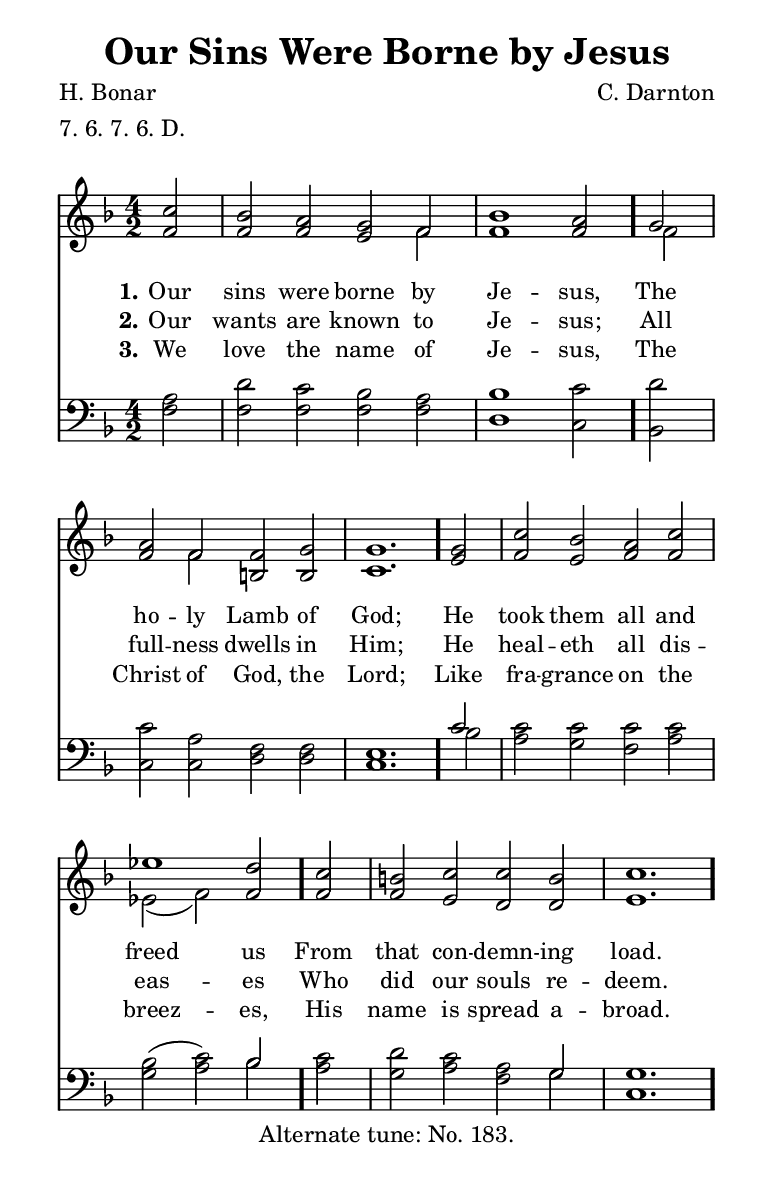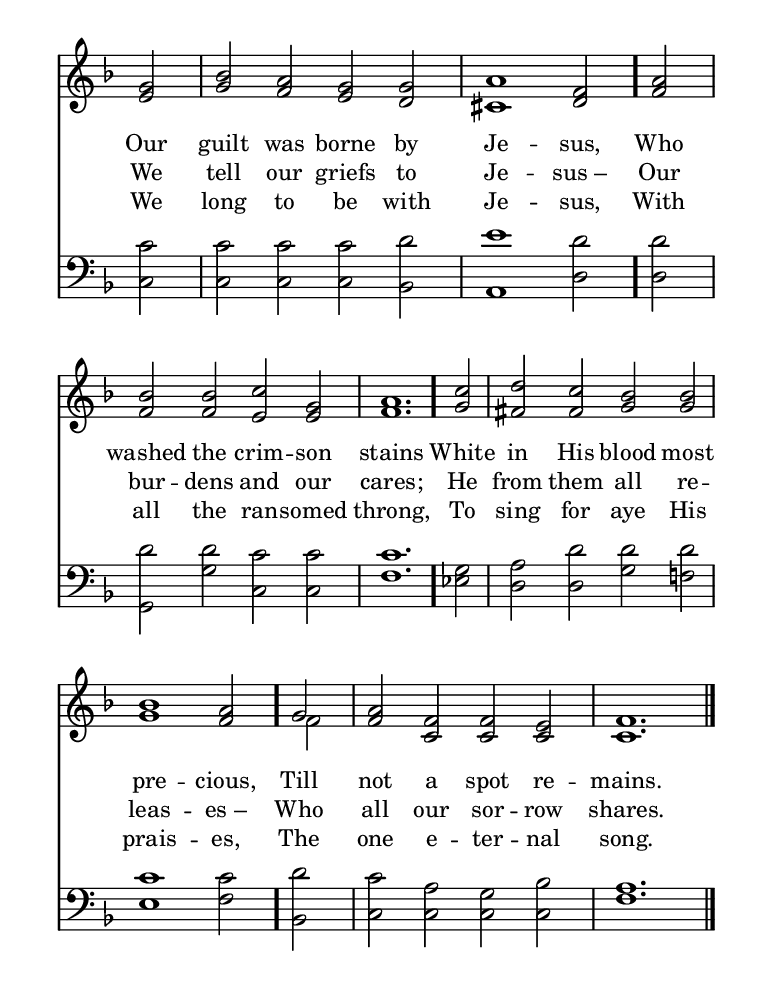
\include "common/global.ily"
\paper {
  \include "common/paper.ily"
  oddFooterMarkup = \markup { \fill-line { \on-the-fly \first-page "Alternate tune: No. 183." } }
}

\header{
  hymnnumber = "189"
  title = "Our Sins Were Borne by Jesus"
  tunename = "Bridlington"
  meter = "7. 6. 7. 6. D."
  poet = "H. Bonar"
  composer = "C. Darnton"
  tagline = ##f
}

global = {
  \include "common/overrides.ily"
  \override Staff.TimeSignature.style = #'numbered
  \time 4/2
  \override Score.MetronomeMark.transparent = ##t % hide all fermata changes too
  \tempo 2=90
  \key f \major
  \partial 2
  \autoBeamOff
}

notesSoprano = {
\global
\relative c'' {

  c2 | bes a g f | bes1 a2
  g2 | a f f g | g1. \eogbreak
  g2 | c bes a c | ees1 d2
  c2 | b c c b | c1. \eogbreak
  g2 | bes a g g | a1 f2
  a2 | bes bes c g | a1. \eogbreak
  c2 | d c bes bes | bes1 a2
  g2 | a f f e | f1.

  \bar "|."

}
}

notesAlto = {
\global
\relative e' {

  f2 | f f e f | f1 f2
  f2 | f f b, b | c1.
  e2 | f e f f | ees( f) f
  f2 | f e d d | e1.
  e2 | g f e d | cis1 d2
  f2 | f f e e | f1.
  g2 | fis fis g g | g1 f2
  f2 | f c c c | c1.

}
}

notesTenor = {
\global
\relative a {

  a2 | d c bes a | bes1 c2
  d2 | c a f f | e1.
  c'2 | c c c c | bes( c) bes
  c2 | d c a g | g1.
  c2 | c c c d | e1 d2
  d2 | d d c c | c1.
  g2 | a d d d | c1 c2
  d2 | c a g bes | a1.

}
}

notesBass = {
\global
\relative f {

  f2 f f f f | d1 c2
  bes2 | c c d d | c1.
  bes'2 | a g f a | g( a) bes
  a2 | g a f g | c,1.
  c2 | c c c bes | a1 d2
  d2 | g, g' c, c | f1.
  ees2 | d d g f! | e1 f2 % why `!` ?
  bes,2 | c c c c | f1.

}
}

wordsA = \lyricmode {
\set stanza = "1."

Our sins were borne by Je -- sus, \bar "."
The ho -- ly Lamb of God; \bar "."
He took them all and freed us \bar "."
From that con -- demn -- ing load. \bar "."
Our guilt was borne by Je -- sus, \bar "."
Who washed the crim -- son stains \bar "."
White in His blood most pre -- cious, \bar "."
Till not a spot re -- mains. \bar "."

}

wordsB = \lyricmode {
\set stanza = "2."

Our wants are known to Je -- sus;
All full -- ness dwells in Him;
He heal -- eth all dis -- eas -- es
Who did our souls re -- deem.
We tell our griefs to Je -- sus_–
Our bur -- dens and our cares;
He from them all re -- leas -- es_–
Who all our sor -- row shares.

}

wordsC = \lyricmode {
\set stanza = "3."

We love the name of Je -- sus,
The Christ of God, the Lord;
Like fra -- grance on the breez -- es,
His name is spread a -- broad.
We long to be with Je -- sus,
With all the ran -- somed throng,
To sing for aye His prais -- es,
The one e -- ter -- nal song.

}

\score {
  \context ChoirStaff <<
    \context Staff = upper <<
      \set Staff.autoBeaming = ##f
      \set ChoirStaff.systemStartDelimiter = #'SystemStartBar
      \set ChoirStaff.printPartCombineTexts = ##f
      \partcombine #'(2 . 11) \notesSoprano \notesAlto
      \context NullVoice = sopranos { \voiceOne << \notesSoprano >> }
      \context Lyrics = one   \lyricsto sopranos \wordsA
      \context Lyrics = two   \lyricsto sopranos \wordsB
      \context Lyrics = three \lyricsto sopranos \wordsC
    >>
    \context Staff = men <<
      \set Staff.autoBeaming = ##f
      \clef bass
      \set ChoirStaff.printPartCombineTexts = ##f
      \partcombine #'(2 . 11) \notesTenor \notesBass
    >>
  >>
  \layout {
    \include "common/layout.ily"
  }
  #(cond ((ly:get-option 'eog-midi-permitted) #{ \midi{
    \include "common/midi.ily"
  } #}))
}

\version "2.19.49"  % necessary for upgrading to future LilyPond versions.

% vi:set et ts=2 sw=2 ai nocindent syntax=lilypond:
